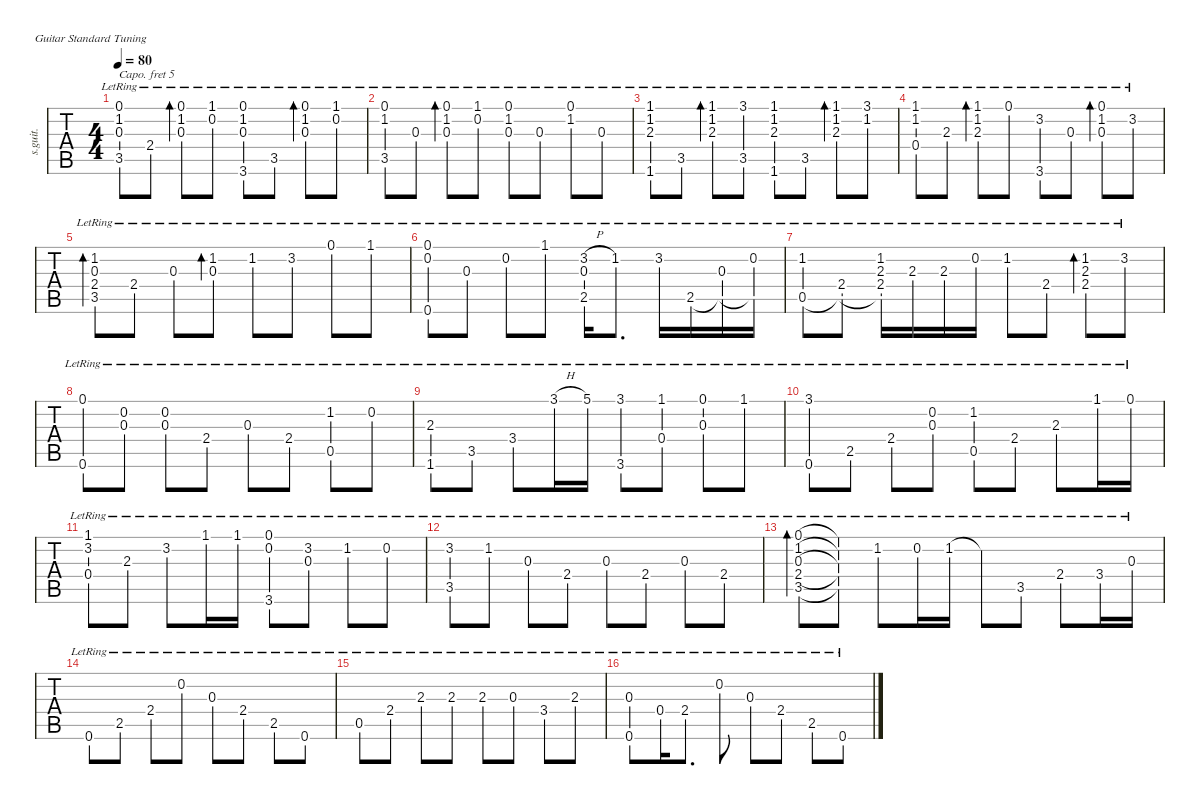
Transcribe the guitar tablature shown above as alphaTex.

\defaultSystemsLayout 4
\hideDynamics
\bracketExtendMode nobrackets
\otherSystemsTrackNameOrientation horizontal
\chordDiagramsInScore
\track ("音轨 1" "s.guit.") {instrument acousticguitarsteel}
\staff {tabs}
\capo 5
\tuning (E4 B3 G3 D3 A2 E2)
\ts (4 4)
\tempo 80
\clef g2
\ks c
(0.1{lr} 1.2{lr} 0.3{lr} 3.5{lr}).8{dy f instrument acousticguitarsteel} 2.4{lr}.8 (0.1{lr} 1.2{lr} 0.3{lr}).8{bd 120} (1.1{lr} 0.2{lr}).8 (0.1{lr} 1.2{lr} 0.3{lr} 3.6{lr}).8 3.5{lr}.8 (0.1{lr} 1.2{lr} 0.3{lr}).8{bd 120} (1.1{lr} 0.2{lr}).8 |
(0.1{lr} 1.2{lr} 3.5{lr}).8 0.3{lr}.8 (0.1{lr} 1.2{lr} 0.3{lr}).8{bd 120} (1.1{lr} 0.2{lr}).8 (0.1{lr} 1.2{lr} 0.3{lr}).8 0.3{lr}.8 (0.1{lr} 1.2{lr}).8 0.3{lr}.8 |
(1.1{lr} 1.2{lr} 2.3{lr} 1.6{lr}).8 3.5{lr}.8 (1.1{lr} 1.2{lr} 2.3{lr}).8{bd 120} (3.1{lr} 3.5{lr}).8 (1.1{lr} 1.2{lr} 2.3{lr} 1.6{lr}).8 3.5{lr}.8 (1.1{lr} 1.2{lr} 2.3{lr}).8{bd 120} (3.1{lr} 1.2{lr}).8 |
(1.1{lr} 1.2{lr} 0.4{lr}).8 2.3{lr}.8 (1.1{lr} 1.2{lr} 2.3{lr}).8{bd 120} 0.1{lr}.8 (3.2{lr} 3.6{lr}).8 0.3{lr}.8 (0.1{lr} 1.2{lr} 0.3{lr}).8{bd 120} 3.2{lr}.8 |
(1.2{lr} 0.3{lr} 2.4{lr} 3.5{lr}).8{bd 240} 2.4{lr}.8 0.3{lr}.8 (1.2{lr} 0.3{lr}).8{bd 60} 1.2{lr}.8 3.2{lr}.8 0.1{lr}.8 1.1{lr}.8 |
(0.1{lr} 0.2{lr} 0.6{lr}).8 0.3{lr}.8 0.2{lr}.8 1.1{lr}.8 (3.2{h lr} 0.3{lr} 2.5{lr}).16 1.2{lr}.8{d} 3.2{lr}.16 2.5{lr}.16 (0.3{lr} 2.5{lr t}).16 (0.2{lr} 2.5{lr t}).16 |
(1.2{lr} 0.5{lr}).8 (2.4{lr} 0.5{lr t}).8 (1.2{lr} 2.3{lr} 2.4{lr} 0.5{lr t}).16 2.3{lr}.16 2.3{lr}.16 0.2{lr}.16 1.2{lr}.8 2.4{lr}.8 (1.2{lr} 2.3{lr} 2.4{lr}).8{bd 60} 3.2{lr}.8 |
(0.1{lr} 0.6{lr}).8 (0.2{lr} 0.3{lr}).8 (0.2{lr} 0.3{lr}).8 2.4{lr}.8 0.3{lr}.8 2.4{lr}.8 (1.2{lr} 0.5{lr}).8 0.2{lr}.8 |
(2.3{lr} 1.6{lr}).8 3.5{lr}.8 3.4{lr}.8 3.1{h lr}.16 5.1{lr}.16 (3.1{lr} 3.6{lr}).8 (1.1{lr} 0.4{lr}).8 (0.1{lr} 0.3{lr}).8 1.1{lr}.8 |
(3.1{lr} 0.6{lr}).8 2.5{lr}.8 2.4{lr}.8 (0.2{lr} 0.3{lr}).8 (1.2{lr} 0.5{lr}).8 2.4{lr}.8 2.3{lr}.8 1.1{lr}.16 0.1{lr}.16 |
(1.1{lr} 3.2{lr} 0.4{lr}).8 2.3{lr}.8 3.2{lr}.8 1.1{lr}.16 1.1{lr}.16 (0.1{lr} 0.2{lr} 3.6{lr}).8 (3.2{lr} 0.3{lr}).8 1.2{lr}.8 0.2{lr}.8 |
(3.2{lr} 3.5{lr}).8 1.2{lr}.8 0.3{lr}.8 2.4{lr}.8 0.3{lr}.8 2.4{lr}.8 0.3{lr}.8 2.4{lr}.8 |
(0.1{lr} 1.2{lr} 0.3{lr} 2.4{lr} 3.5{lr}).8{bd 480} (0.1{lr t} 1.2{lr t} 0.3{lr t} 2.4{lr t} 3.5{lr t}).8 1.2{lr}.8 0.2{lr}.16 1.2{lr}.16 1.2{lr t}.8 3.5{lr}.8 2.4{lr}.8 3.4{lr}.16 0.3{lr}.16 |
0.6{lr}.8 2.5{lr}.8 2.4{lr}.8 0.2{lr}.8 0.3{lr}.8 2.4{lr}.8 2.5{lr}.8 0.6{lr}.8 |
0.5{lr}.8 2.4{lr}.8 2.3{lr}.8 2.3{lr}.8 2.3{lr}.8 0.3{lr}.8 3.4{lr}.8 2.3{lr}.8 |
(0.3{lr} 0.6{lr}).8 0.4{lr}.16 2.4{lr}.8{d} 0.2{lr}.8 0.3{lr}.8 2.4{lr}.8 2.5{lr}.8 0.6{lr}.8
